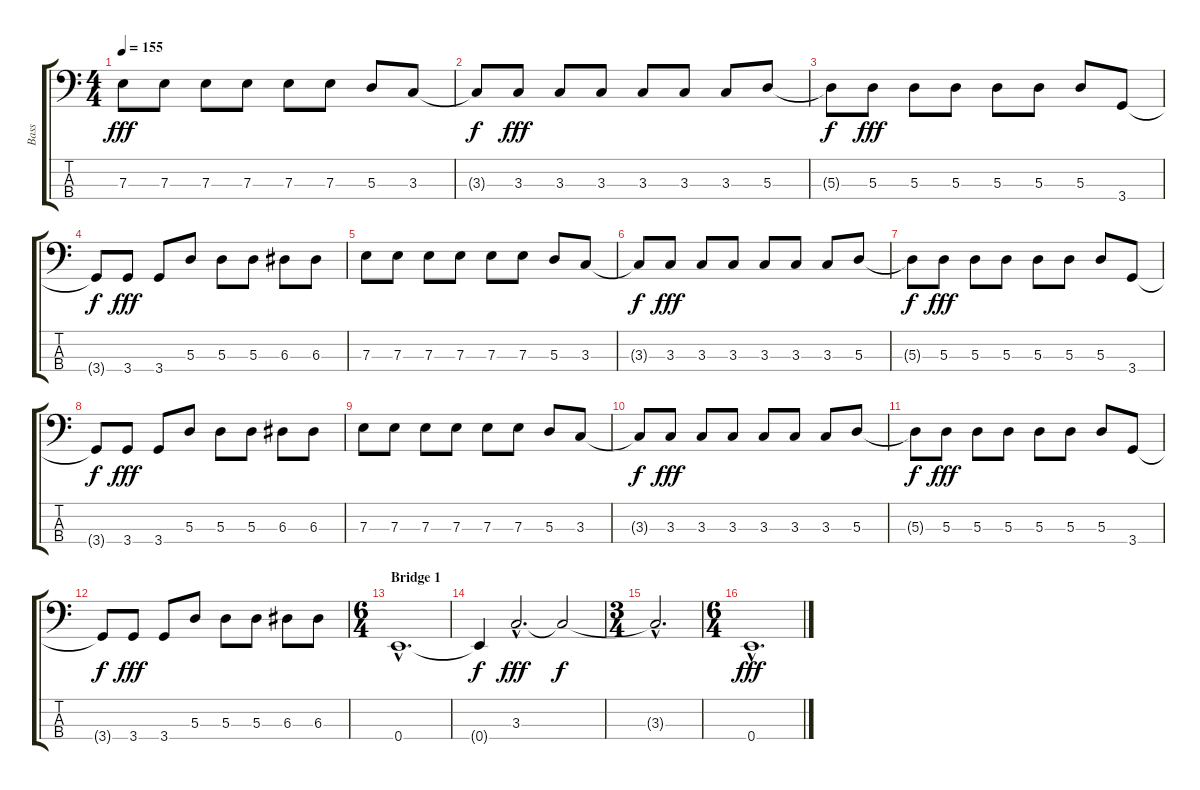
\track ("Bass" "Bass") {instrument electricbassfinger}
\staff {score tabs}
\tuning (G2 D2 A1 E1) {hide}
\ts (4 4)
\tempo 155
\clef f4
\ks c
7.3.8{dy fff} 7.3.8 7.3.8 7.3.8 7.3.8 7.3.8 5.3.8 3.3.8 |
3.3{t}.8{dy f} 3.3.8{dy fff} 3.3.8 3.3.8 3.3.8 3.3.8 3.3.8 5.3.8 |
5.3{t}.8{dy f} 5.3.8{dy fff} 5.3.8 5.3.8 5.3.8 5.3.8 5.3.8 3.4.8 |
3.4{t}.8{dy f} 3.4.8{dy fff} 3.4.8 5.3.8 5.3.8 5.3.8 6.3.8 6.3.8 |
7.3.8 7.3.8 7.3.8 7.3.8 7.3.8 7.3.8 5.3.8 3.3.8 |
3.3{t}.8{dy f} 3.3.8{dy fff} 3.3.8 3.3.8 3.3.8 3.3.8 3.3.8 5.3.8 |
5.3{t}.8{dy f} 5.3.8{dy fff} 5.3.8 5.3.8 5.3.8 5.3.8 5.3.8 3.4.8 |
3.4{t}.8{dy f} 3.4.8{dy fff} 3.4.8 5.3.8 5.3.8 5.3.8 6.3.8 6.3.8 |
7.3.8 7.3.8 7.3.8 7.3.8 7.3.8 7.3.8 5.3.8 3.3.8 |
3.3{t}.8{dy f} 3.3.8{dy fff} 3.3.8 3.3.8 3.3.8 3.3.8 3.3.8 5.3.8 |
5.3{t}.8{dy f} 5.3.8{dy fff} 5.3.8 5.3.8 5.3.8 5.3.8 5.3.8 3.4.8 |
3.4{t}.8{dy f} 3.4.8{dy fff} 3.4.8 5.3.8 5.3.8 5.3.8 6.3.8 6.3.8 |
\ts (6 4)
\section ("" "Bridge 1")
0.4{hac}.1{d} |
0.4{t}.4{dy f} 3.3{hac}.2{d dy fff} 3.3{t}.2{dy f} |
\ts (3 4)
3.3{hac t}.2{d} |
\ts (6 4)
0.4{hac}.1{d dy fff}
